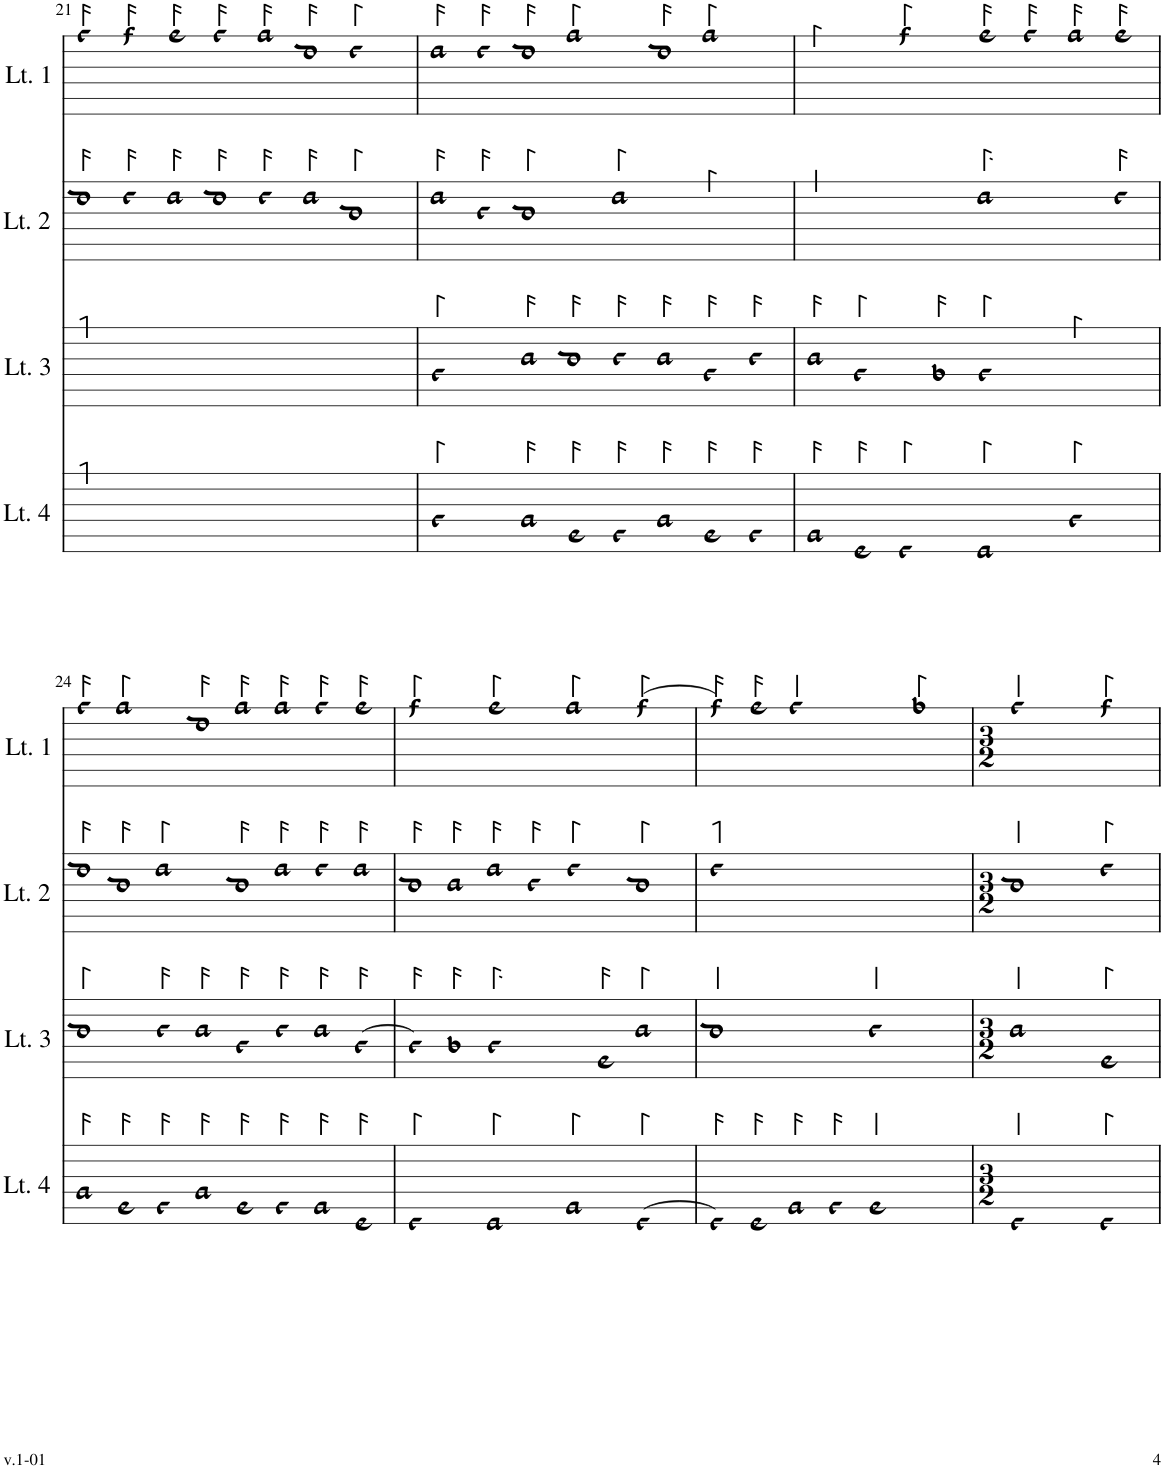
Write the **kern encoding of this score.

**kern	**kern	**kern	**kern
*part4	*part3	*part2	*part1
*staff4	*staff3	*staff2	*staff1
*I"Lute 4	*I"Lute 3	*I"Lute 2	*I"Lute 1
*I'Lt. 4	*I'Lt. 3	*I'Lt. 2	*I'Lt. 1
!!LO:PB:g=z
*k[]	*k[]	*k[]	*k[]
*M4/2	*M4/2	*M4/2	*M4/2
*met(c|)	*met(c|)	*met(c|)	*met(c|)
=21	=21	=21	=21
0r	0r	4f	4a
.	.	4e	4cc
.	.	4d	4b
.	.	4f	4a
.	.	4e	4g
.	.	4d	4f
.	.	2c	2e
=22	=22	=22	=22
2G	2G	4d	4d
.	.	4B	4e
4F	4A	2c	4f
4E	4c	.	2g
4D	4B	2d	.
4F	4A	.	4f
4E	4G	2r	2g
4D	4B	.	.
=23	=23	=23	=23
4C	4A	1r	2r
4BB	2G	.	.
2AA	.	.	2cc
.	4F#	.	.
2GG	2G	2.d	4b
.	.	.	4a
2G	2r	.	4g
.	.	4e	4b
!!LO:LB:g=z
=24	=24	=24	=24
4F	2c	4f	4a
4E	.	4c	2g
4D	4B	2d	.
4F	4A	.	4f
4E	4G	4c	4g
4D	4B	4d	4g
4C	4A	4e	4a
4BB	[4G	4d	4b
=25	=25	=25	=25
2AA	4G]	4c	2cc
.	4F#	4A	.
2GG	2.G	4d	2b
.	.	4B	.
2C	.	2e	2g
.	4E	.	.
[2AA	2A	2c	[2cc
=26	=26	=26	=26
4AA]	1c	0e	4cc]
4BB	.	.	4b
4C	.	.	1a
4D	.	.	.
1E	1B	.	.
.	.	.	2g#
=27	=27	=27	=27
*M3/2	*M3/2	*M3/2	*M3/2
1AA	1A	1c	1a
2AA	2E	2e	2cc
=	=	=	=
*-	*-	*-	*-
